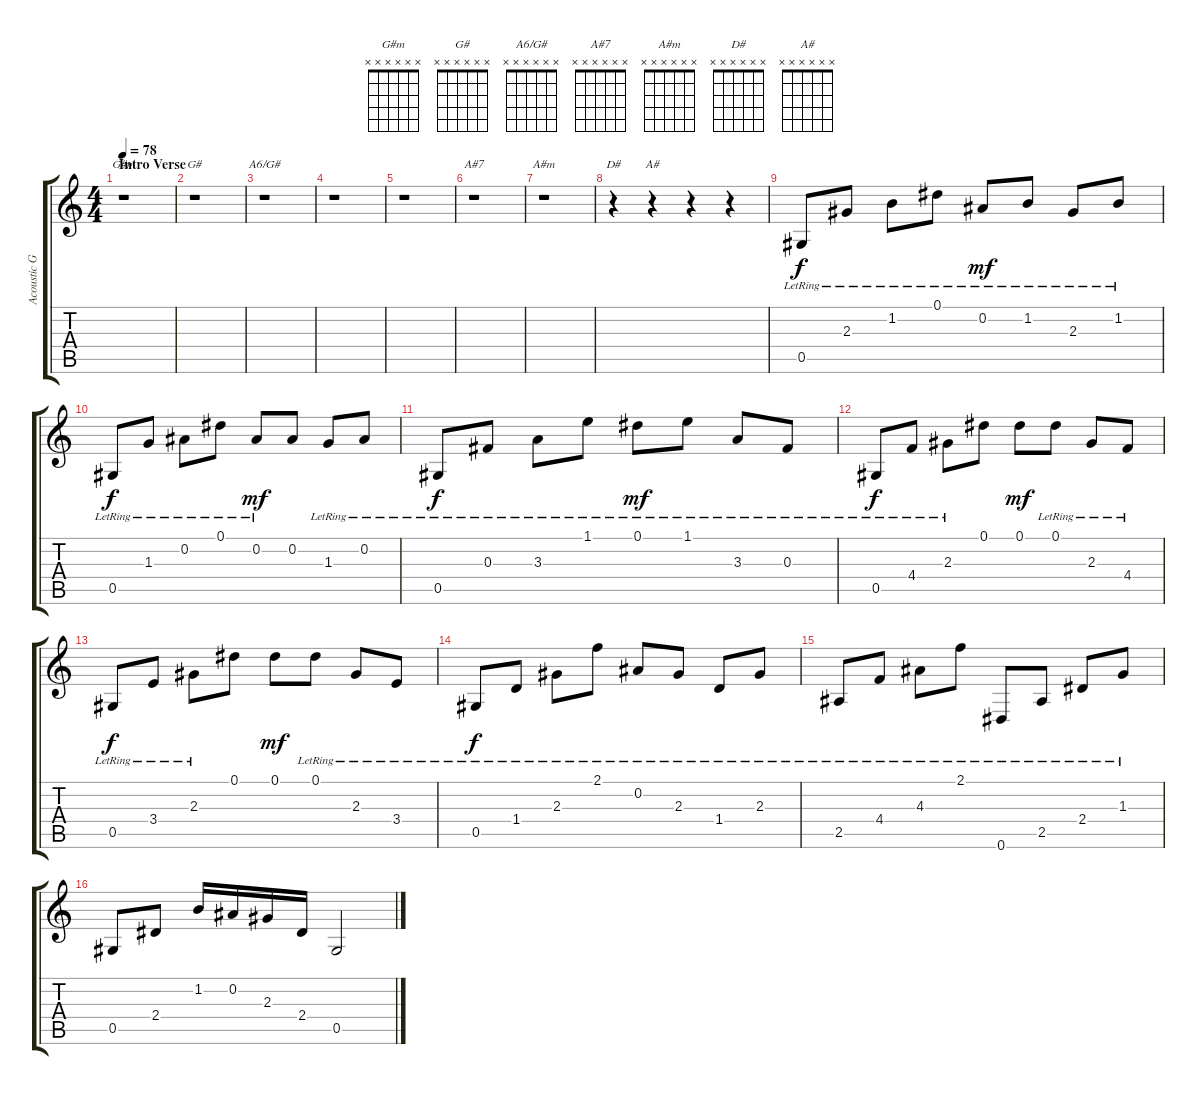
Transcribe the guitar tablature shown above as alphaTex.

\track ("Acoustic Guitar - Timo Tolkki" "Acoustic G") {instrument acousticguitarsteel}
\staff {score tabs}
\tuning (Eb4 Bb3 Gb3 Db3 Ab2 Eb2) {hide}
\chord ("G#m" x x x x x x)
\chord ("G#" x x x x x x)
\chord ("A6/G#" x x x x x x)
\chord ("A#7" x x x x x x)
\chord ("A#m" x x x x x x)
\chord ("D#" x x x x x x)
\chord ("A#" x x x x x x)
\ts (4 4)
\section ("" "Intro Verse")
\tempo 78
\clef g2
\ks c
r.1{ch "G#m" dy f instrument acousticguitarsteel} |
r.1{ch "G#"} |
r.1{ch "A6/G#"} |
r.1 |
r.1 |
r.1{ch "A#7"} |
r.1{ch "A#m"} |
r.4{ch "D#"} r.4{ch "A#"} r.4 r.4 |
\section ("" "")
0.5{lr}.8 2.3{lr}.8 1.2{lr}.8 0.1{lr}.8 0.2{lr}.8{dy mf} 1.2{lr}.8 2.3{lr}.8 1.2{lr}.8 |
0.5{lr}.8{dy f} 1.3{lr}.8 0.2{lr}.8 0.1{lr}.8 0.2{lr}.8{dy mf} 0.2.8 1.3{lr}.8 0.2{lr}.8 |
0.5{lr}.8{dy f} 0.3{lr}.8 3.3{lr}.8 1.1{lr}.8 0.1{lr}.8{dy mf} 1.1{lr}.8 3.3{lr}.8 0.3{lr}.8 |
0.5{lr}.8{dy f} 4.4{lr}.8 2.3{lr}.8 0.1.8 0.1.8{dy mf} 0.1{lr}.8 2.3{lr}.8 4.4{lr}.8 |
0.5{lr}.8{dy f} 3.4{lr}.8 2.3{lr}.8 0.1.8 0.1.8{dy mf} 0.1{lr}.8 2.3{lr}.8 3.4{lr}.8 |
0.5{lr}.8{dy f} 1.4{lr}.8 2.3{lr}.8 2.1{lr}.8 0.2{lr}.8 2.3{lr}.8 1.4{lr}.8 2.3{lr}.8 |
2.5{lr}.8 4.4{lr}.8 4.3{lr}.8 2.1{lr}.8 0.6{lr}.8 2.5{lr}.8 2.4{lr}.8 1.3{lr}.8 |
0.5.8 2.4.8 1.2.16 0.2.16 2.3.16 2.4.16 0.5.2
